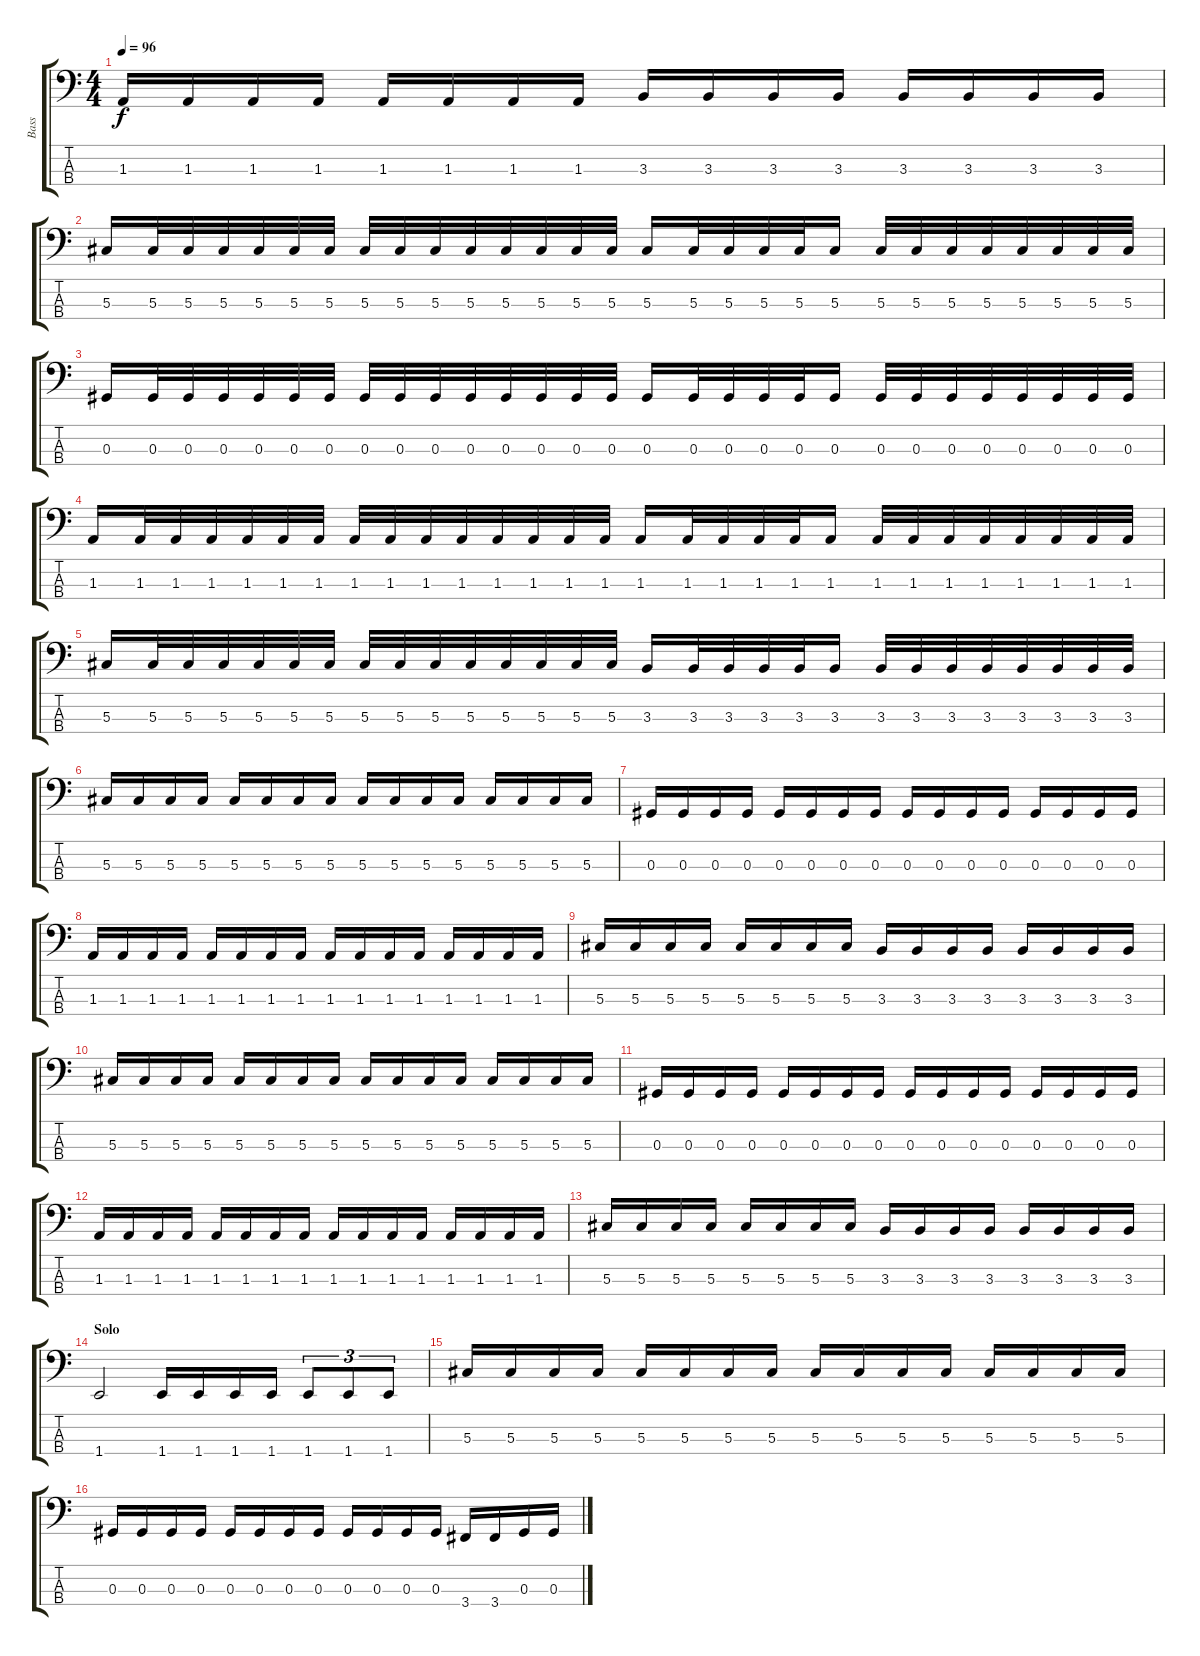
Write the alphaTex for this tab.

\track ("Bass" "Bass") {instrument electricbassfinger}
\staff {score tabs}
\tuning (Gb2 Db2 Ab1 Eb1) {hide}
\ts (4 4)
\tempo 96
\clef f4
\ks c
1.3.16{dy f} 1.3.16 1.3.16 1.3.16 1.3.16 1.3.16 1.3.16 1.3.16 3.3.16 3.3.16 3.3.16 3.3.16 3.3.16 3.3.16 3.3.16 3.3.16 |
5.3.16{volume 14} 5.3.32 5.3.32 5.3.32 5.3.32 5.3.32 5.3.32 5.3.32 5.3.32 5.3.32 5.3.32 5.3.32 5.3.32 5.3.32 5.3.32 5.3.16 5.3.32 5.3.32 5.3.32 5.3.32 5.3.16 5.3.32 5.3.32 5.3.32 5.3.32 5.3.32 5.3.32 5.3.32 5.3.32 |
0.3.16 0.3.32 0.3.32 0.3.32 0.3.32 0.3.32 0.3.32 0.3.32 0.3.32 0.3.32 0.3.32 0.3.32 0.3.32 0.3.32 0.3.32 0.3.16 0.3.32 0.3.32 0.3.32 0.3.32 0.3.16 0.3.32 0.3.32 0.3.32 0.3.32 0.3.32 0.3.32 0.3.32 0.3.32 |
1.3.16 1.3.32 1.3.32 1.3.32 1.3.32 1.3.32 1.3.32 1.3.32 1.3.32 1.3.32 1.3.32 1.3.32 1.3.32 1.3.32 1.3.32 1.3.16 1.3.32 1.3.32 1.3.32 1.3.32 1.3.16 1.3.32 1.3.32 1.3.32 1.3.32 1.3.32 1.3.32 1.3.32 1.3.32 |
5.3.16 5.3.32 5.3.32 5.3.32 5.3.32 5.3.32 5.3.32 5.3.32 5.3.32 5.3.32 5.3.32 5.3.32 5.3.32 5.3.32 5.3.32 3.3.16 3.3.32 3.3.32 3.3.32 3.3.32 3.3.16 3.3.32 3.3.32 3.3.32 3.3.32 3.3.32 3.3.32 3.3.32 3.3.32 |
\section ("" "")
5.3.16 5.3.16 5.3.16 5.3.16 5.3.16 5.3.16 5.3.16 5.3.16 5.3.16 5.3.16 5.3.16 5.3.16 5.3.16 5.3.16 5.3.16 5.3.16 |
0.3.16 0.3.16 0.3.16 0.3.16 0.3.16 0.3.16 0.3.16 0.3.16 0.3.16 0.3.16 0.3.16 0.3.16 0.3.16 0.3.16 0.3.16 0.3.16 |
1.3.16 1.3.16 1.3.16 1.3.16 1.3.16 1.3.16 1.3.16 1.3.16 1.3.16 1.3.16 1.3.16 1.3.16 1.3.16 1.3.16 1.3.16 1.3.16 |
5.3.16 5.3.16 5.3.16 5.3.16 5.3.16 5.3.16 5.3.16 5.3.16 3.3.16 3.3.16 3.3.16 3.3.16 3.3.16 3.3.16 3.3.16 3.3.16 |
5.3.16 5.3.16 5.3.16 5.3.16 5.3.16 5.3.16 5.3.16 5.3.16 5.3.16 5.3.16 5.3.16 5.3.16 5.3.16 5.3.16 5.3.16 5.3.16 |
0.3.16 0.3.16 0.3.16 0.3.16 0.3.16 0.3.16 0.3.16 0.3.16 0.3.16 0.3.16 0.3.16 0.3.16 0.3.16 0.3.16 0.3.16 0.3.16 |
1.3.16 1.3.16 1.3.16 1.3.16 1.3.16 1.3.16 1.3.16 1.3.16 1.3.16 1.3.16 1.3.16 1.3.16 1.3.16 1.3.16 1.3.16 1.3.16 |
5.3.16 5.3.16 5.3.16 5.3.16 5.3.16 5.3.16 5.3.16 5.3.16 3.3.16 3.3.16 3.3.16 3.3.16 3.3.16 3.3.16 3.3.16 3.3.16 |
\section ("" "Solo")
1.4.2 1.4.16 1.4.16 1.4.16 1.4.16 1.4.8{tu (3 2)} 1.4.8{tu (3 2)} 1.4.8{tu (3 2)} |
5.3.16 5.3.16 5.3.16 5.3.16 5.3.16 5.3.16 5.3.16 5.3.16 5.3.16 5.3.16 5.3.16 5.3.16 5.3.16 5.3.16 5.3.16 5.3.16 |
0.3.16 0.3.16 0.3.16 0.3.16 0.3.16 0.3.16 0.3.16 0.3.16 0.3.16 0.3.16 0.3.16 0.3.16 3.4.16 3.4.16 0.3.16 0.3.16
